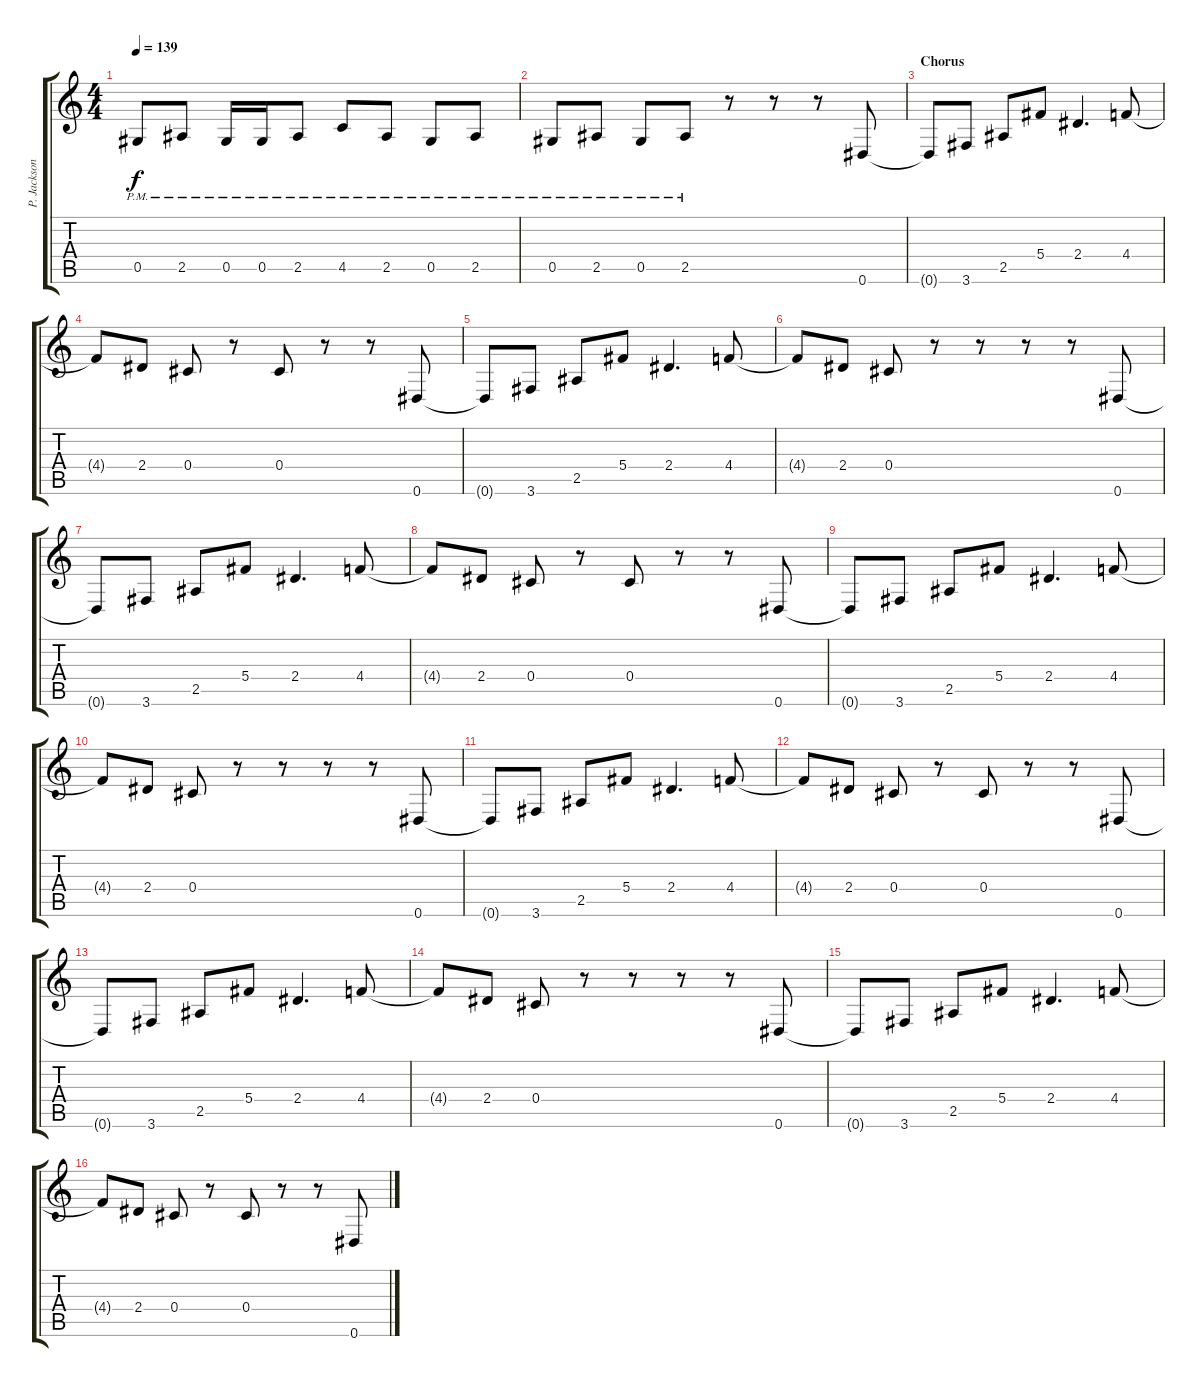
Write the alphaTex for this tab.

\track ("P. Jackson Jr. (Rhythm)" "P. Jackson") {instrument distortionguitar}
\staff {score tabs}
\tuning (Eb4 Bb3 Gb3 Db3 Ab2 Eb2) {hide}
\ts (4 4)
\tempo 139
\clef g2
\ks c
0.5{pm}.8{dy f} 2.5{pm}.8 0.5{pm}.16 0.5{pm}.16 2.5{pm}.8 4.5{pm}.8 2.5{pm}.8 0.5{pm}.8 2.5{pm}.8 |
0.5{pm}.8 2.5{pm}.8 0.5{pm}.8 2.5{pm}.8 r.8 r.8 r.8 0.6.8 |
\section ("" "Chorus")
0.6{t}.8 3.6.8 2.5.8 5.4.8 2.4.4{d} 4.4.8 |
4.4{t}.8 2.4.8 0.4.8 r.8 0.4.8 r.8 r.8 0.6.8 |
0.6{t}.8 3.6.8 2.5.8 5.4.8 2.4.4{d} 4.4.8 |
4.4{t}.8 2.4.8 0.4.8 r.8 r.8 r.8 r.8 0.6.8 |
0.6{t}.8 3.6.8 2.5.8 5.4.8 2.4.4{d} 4.4.8 |
4.4{t}.8 2.4.8 0.4.8 r.8 0.4.8 r.8 r.8 0.6.8 |
0.6{t}.8 3.6.8 2.5.8 5.4.8 2.4.4{d} 4.4.8 |
4.4{t}.8 2.4.8 0.4.8 r.8 r.8 r.8 r.8 0.6.8 |
0.6{t}.8 3.6.8 2.5.8 5.4.8 2.4.4{d} 4.4.8 |
4.4{t}.8 2.4.8 0.4.8 r.8 0.4.8 r.8 r.8 0.6.8 |
0.6{t}.8 3.6.8 2.5.8 5.4.8 2.4.4{d} 4.4.8 |
4.4{t}.8 2.4.8 0.4.8 r.8 r.8 r.8 r.8 0.6.8 |
0.6{t}.8 3.6.8 2.5.8 5.4.8 2.4.4{d} 4.4.8 |
4.4{t}.8 2.4.8 0.4.8 r.8 0.4.8 r.8 r.8 0.6.8
